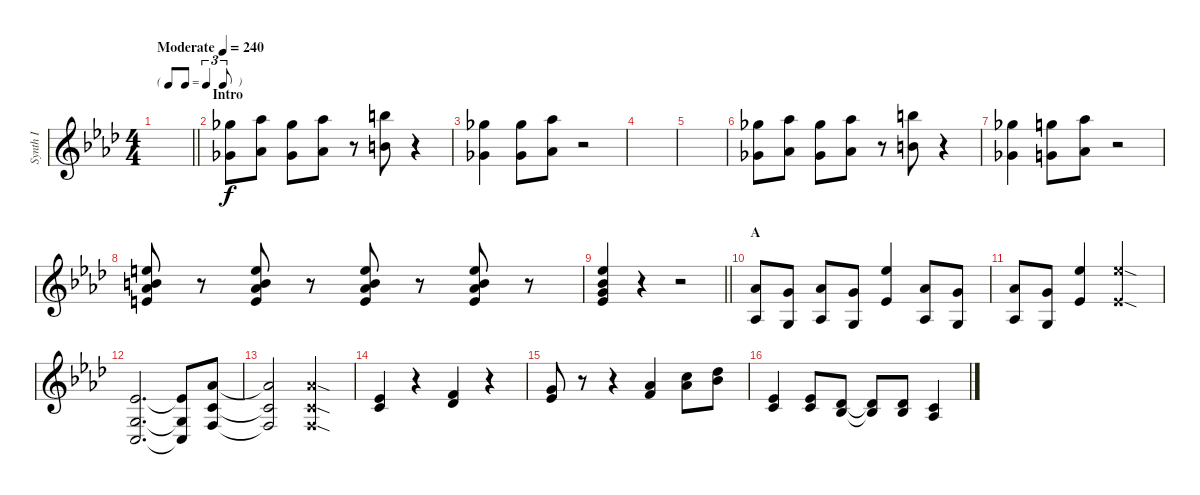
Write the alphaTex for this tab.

\track ("Synth I" "Synth I") {instrument pad7halo}
\staff {score}
\tuning (E4 B3 G3 D3 A2 E2) {hide}
\ts (4 4)
\tf triplet8th
\tempo (240 "Moderate")
\clef g2
\barLineRight lightlight
\ks ab
|
\section ("" "Intro")
(2.1 19.2).8{volume 8} (16.1 9.2).8 (2.1 19.2).8 (16.1 9.2).8 r.8 (7.1 24.2).8 r.4 |
(2.1 19.2).4 (14.1 7.2).8 (16.1 9.2).8 r.2 |
|
|
(2.1 19.2).8 (16.1 9.2).8 (2.1 19.2).8 (16.1 9.2).8 r.8 (7.1 24.2).8 r.4 |
(2.1 19.2).4 (15.1 8.2).8 (16.1 9.2).8 r.2 |
(4.1 5.2 16.3 26.4).8 r.8 (4.1 5.2 16.3 26.4).8 r.8 (4.1 5.2 16.3 26.4).8 r.8 (4.1 5.2 16.3 26.4).8 r.8 |
\barLineRight lightlight
(3.1 4.2 15.3 25.4).4 r.4 r.2 |
\section ("" "A")
(4.1 1.3).8{volume 10} (3.1 0.3).8 (4.1 1.3).8 (3.1 0.3).8 (11.1 4.2).4 (4.1 1.3).8 (3.1 0.3).8 |
(4.1 1.3).8 (3.1 0.3).8 (11.1 4.2).4 (11.1{sod x} 4.2{sod x}).2 |
(4.2 0.3 3.5).2{d} (4.2{t} 0.3{t} 3.5{t}).8 (4.1 1.2 3.4).8 |
(4.1{t} 1.2{t} 3.4{t}).2 (4.1{sod x} 1.2{sod x} 3.4{sod x}).2 |
(4.2 5.3).4 r.4 (1.1 2.2).4 r.4 |
(3.1 4.2).8 r.8 r.4 (4.1 6.2).4 (4.1 13.2).8 (6.1 14.2).8 |
(4.2 5.3).4 (4.2 5.3).8 (2.2 3.3).8 (2.2{t} 3.3{t}).8 (2.2 3.3).8 (1.2 1.3).4
